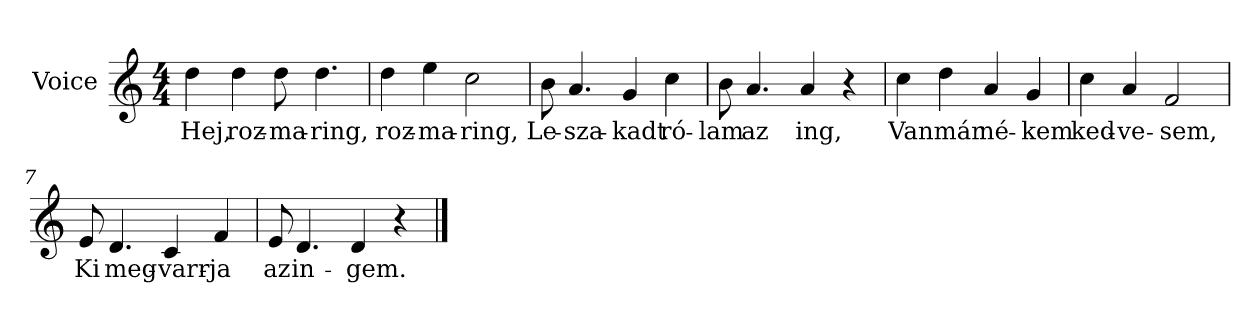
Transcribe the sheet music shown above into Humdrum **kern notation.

**kern	**text
*part1	*part1
*staff1	*staff1
*I"Voice	*
*clefG2	*
*k[]	*
*C:	*
*M4/4	*
=1	=1
4dd\	Hej,
4dd\	roz-
8dd\	-ma-
4.dd\	ring,
=2	=2
4dd\	roz-
4ee\	-ma-
2cc\	-ring,
=3	=3
8b\	Le-
4.a/	-sza-
4g/	-kadt
4cc\	ró-
=4	=4
8b\	-lam
4.a/	az
4a/	ing,
4r	.
=5	=5
4cc\	Van
4dd\	már
4a/	né-
4g/	-kem
!!LO:LB:g=z
=6	=6
4cc\	ked-
4a/	-ve-
2f/	-sem,
=7	=7
8e/	Ki
4.d/	meg-
4c/	-varr-
4f/	-ja
=8	=8
8e/	az
4.d/	in-
4d/	-gem.-
4r	.
==	==
*-	*-
